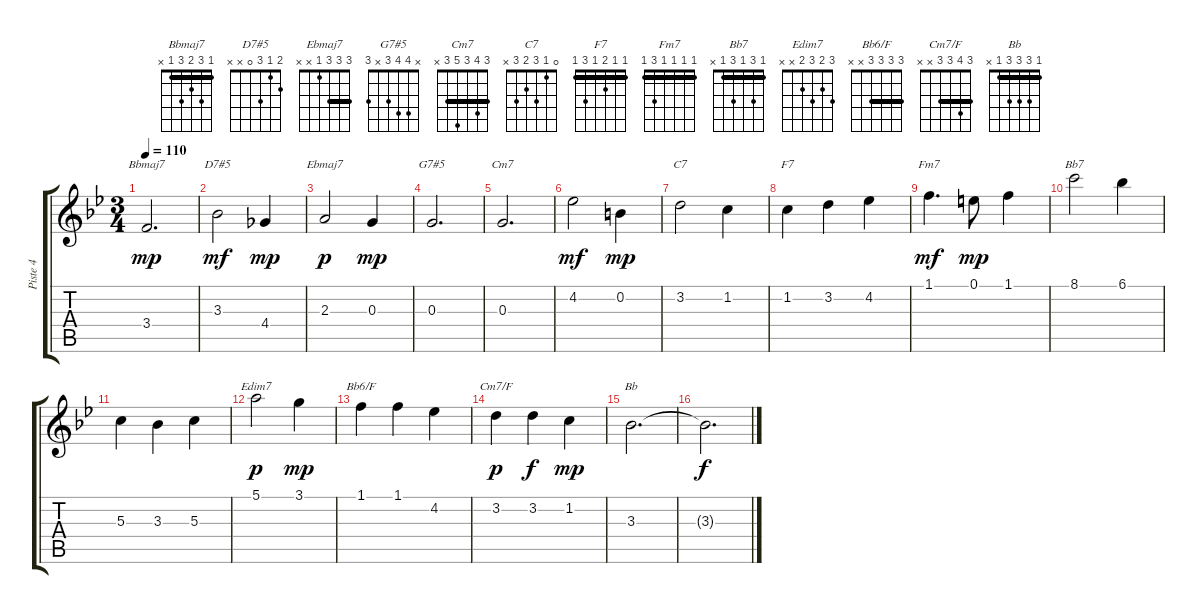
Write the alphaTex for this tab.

\track ("Piste 4" "Piste 4") {instrument acousticguitarnylon}
\staff {score tabs}
\tuning (E4 B3 G3 D3 A2 E2) {hide}
\chord ("Bbmaj7" 1 3 2 3 1 x) {barre 1}
\chord ("D7#5" 2 1 3 0 x x)
\chord ("Ebmaj7" 3 3 3 1 x x) {barre 3}
\chord ("G7#5" x 4 4 3 x 3)
\chord ("Cm7" 3 4 3 5 3 x) {barre 3}
\chord ("C7" 0 1 3 2 3 x)
\chord ("F7" 1 1 2 1 3 1) {barre 1}
\chord ("Fm7" 1 1 1 1 3 1) {barre 1}
\chord ("Bb7" 1 3 1 3 1 x) {barre 1}
\chord ("Edim7" 3 2 3 2 x x)
\chord ("Bb6/F" 3 3 3 3 x x) {barre 3}
\chord ("Cm7/F" 3 4 3 3 x x) {barre 3}
\chord ("Bb" 1 3 3 3 1 x) {barre 1}
\ts (3 4)
\tempo 110
\clef g2
\ks bb
3.4.2{d ch "Bbmaj7" dy mp} |
3.3.2{ch "D7#5" dy mf} 4.4.4{dy mp} |
2.3.2{ch "Ebmaj7" dy p} 0.3.4{dy mp} |
0.3.2{d ch "G7#5"} |
0.3.2{d ch "Cm7"} |
4.2.2{dy mf} 0.2.4{dy mp} |
3.2.2{ch "C7"} 1.2.4 |
1.2.4{ch "F7"} 3.2.4 4.2.4 |
1.1.4{d ch "Fm7" dy mf} 0.1.8{dy mp} 1.1.4 |
8.1.2{ch "Bb7"} 6.1.4 |
5.3.4 3.3.4 5.3.4 |
5.1.2{ch "Edim7" dy p} 3.1.4{dy mp} |
1.1.4{ch "Bb6/F"} 1.1.4 4.2.4 |
3.2.4{ch "Cm7/F" dy p} 3.2.4{dy f} 1.2.4{dy mp} |
3.3.2{d ch "Bb"} |
3.3{t}.2{d dy f}
